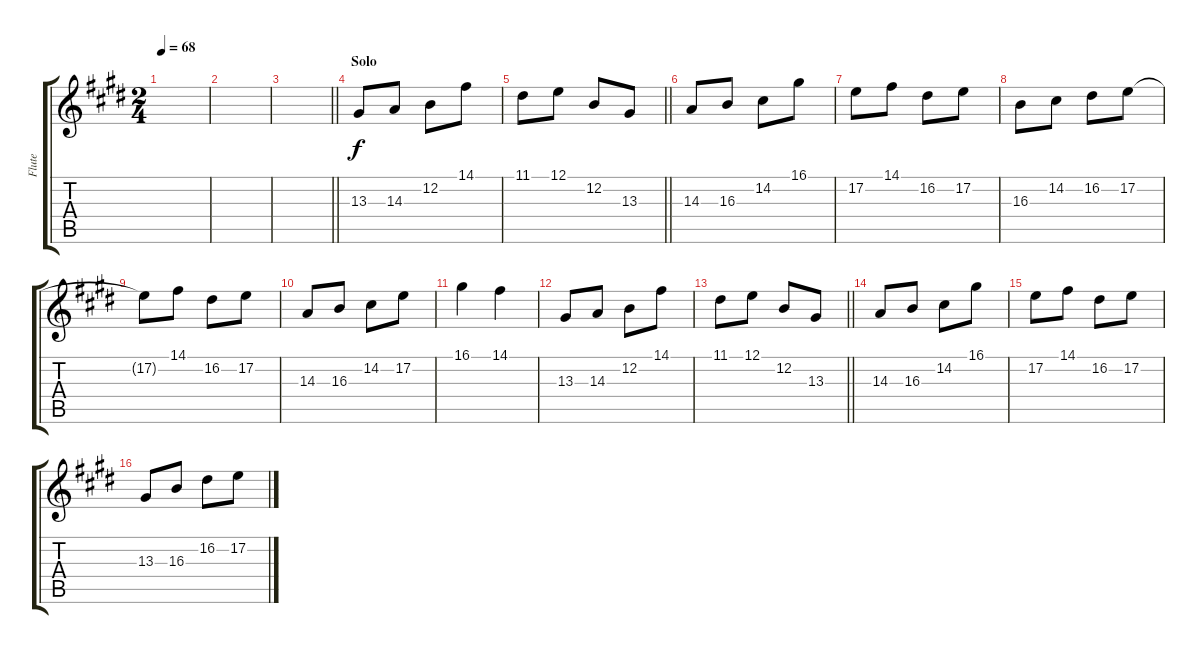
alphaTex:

\track ("Flute" "Flute") {instrument flute}
\staff {score tabs}
\tuning (E4 B3 G3 D3 A2 E2) {hide}
\ts (2 4)
\tempo 68
\clef g2
\ks e
|
|
\barLineRight lightlight
|
\section ("" "Solo")
13.3.8{dy f} 14.3.8 12.2.8 14.1.8 |
\barLineRight lightlight
11.1.8 12.1.8 12.2.8 13.3.8 |
14.3.8 16.3.8 14.2.8 16.1.8 |
17.2.8 14.1.8 16.2.8 17.2.8 |
16.3.8 14.2.8 16.2.8 17.2.8 |
17.2{t}.8 14.1.8 16.2.8 17.2.8 |
14.3.8 16.3.8 14.2.8 17.2.8 |
16.1.4 14.1.4 |
13.3.8 14.3.8 12.2.8 14.1.8 |
\barLineRight lightlight
11.1.8 12.1.8 12.2.8 13.3.8 |
14.3.8 16.3.8 14.2.8 16.1.8 |
17.2.8 14.1.8 16.2.8 17.2.8 |
13.3.8 16.3.8 16.2.8 17.2.8
